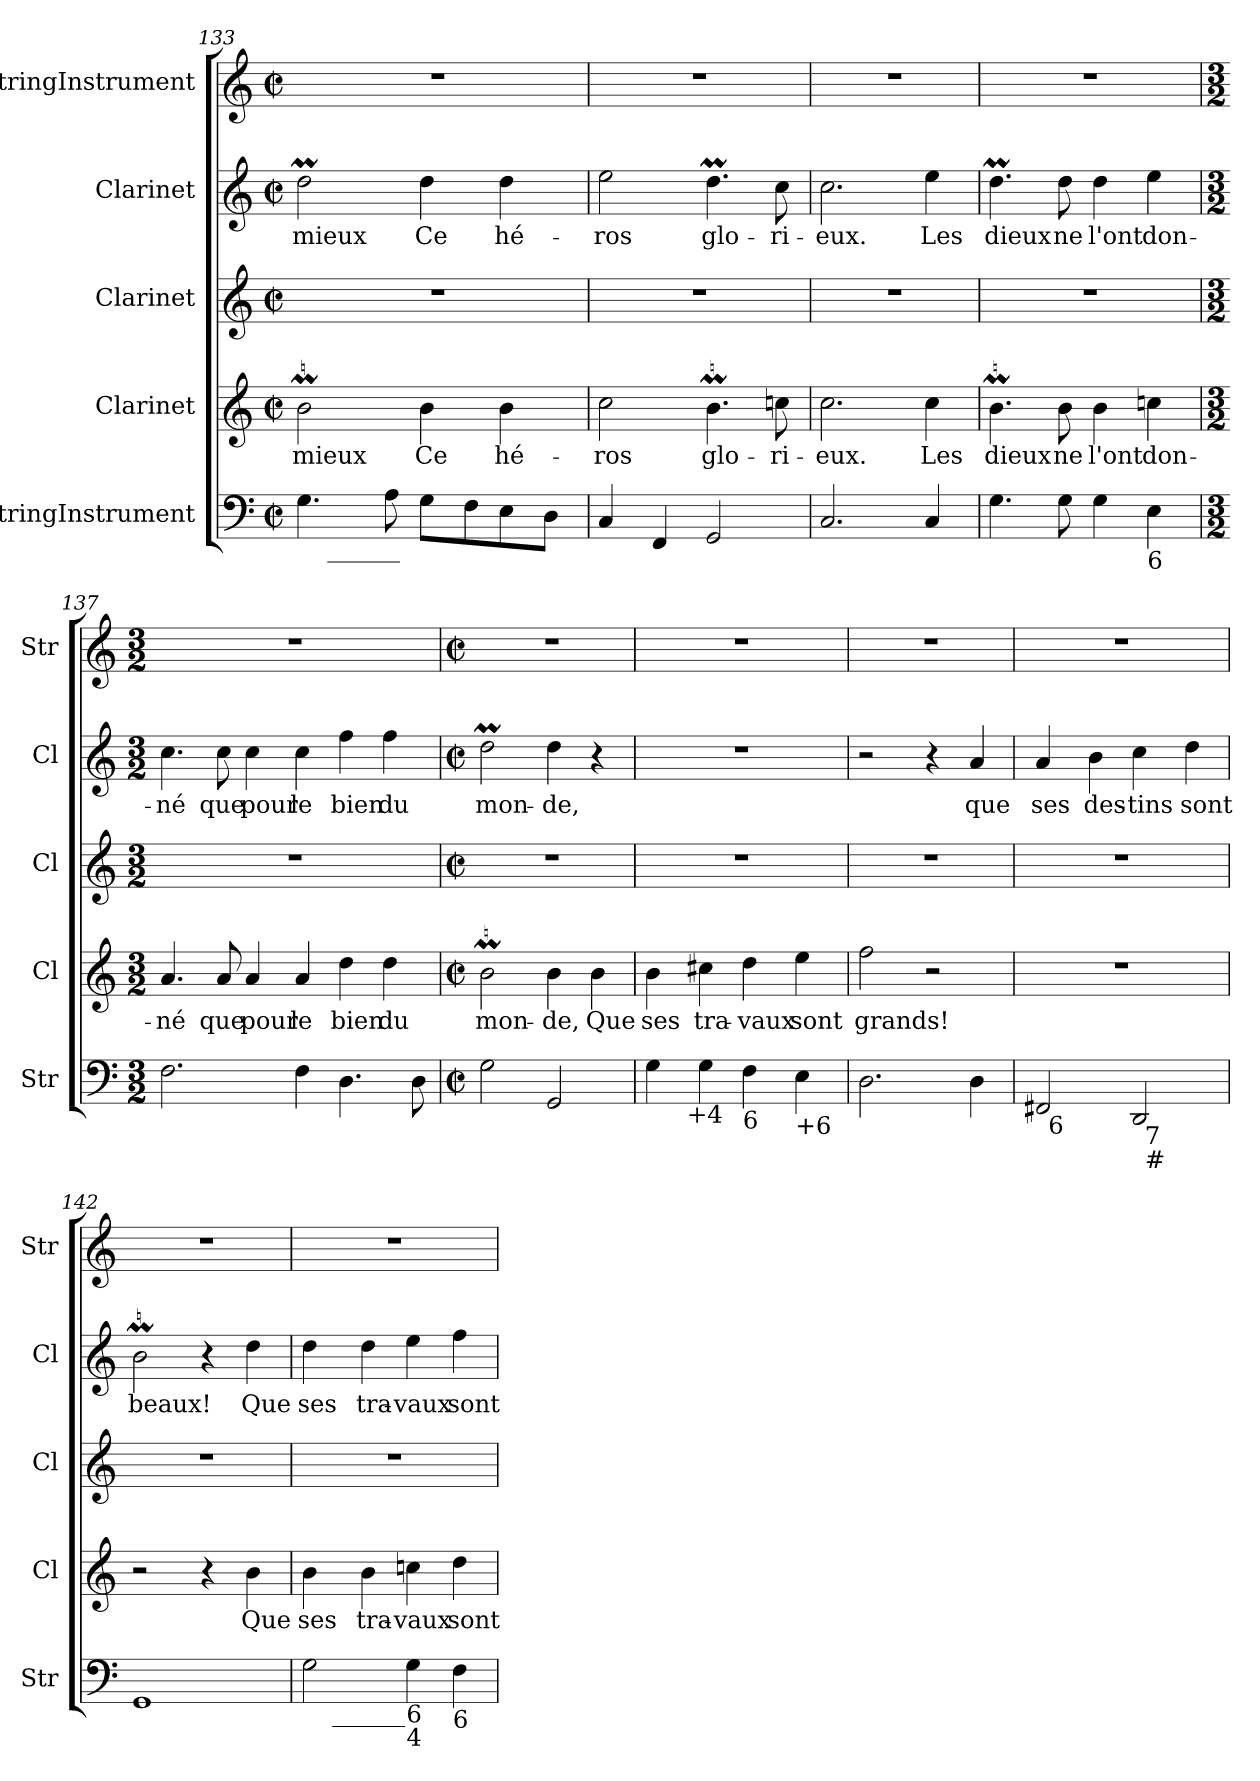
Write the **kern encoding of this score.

**kern	**kern	**text	**kern	**kern	**text	**kern
*part5	*part4	*part4	*part3	*part2	*part2	*part1
*staff5	*staff4	*staff4	*staff3	*staff2	*staff2	*staff1
*I"StringInstrument	*I"Clarinet	*	*I"Clarinet	*I"Clarinet	*	*I"StringInstrument
*I'Str	*I'Cl	*	*I'Cl	*I'Cl	*	*I'Str
!!LO:LB:g=z
*clefF4	*clefG2	*	*clefG2	*clefG2	*	*clefG2
*	*ITrd1c2	*	*ITrd1c2	*ITrd1c2	*	*
*k[]	*k[b-e-]	*	*k[b-e-]	*k[b-e-]	*	*k[]
*C:	*B-:	*	*B-:	*B-:	*	*C:
*M2/2	*M2/2	*	*M2/2	*M2/2	*	*M2/2
*met(c|)	*met(c|)	*	*met(c|)	*met(c|)	*	*met(c|)
=133	=133	=133	=133	=133	=133	=133
*^	*	*	*	*	*	*
4.G\	16.ryy	2aM\	mieux	1r	2ccM\	mieux	1r
!	!LO:TX:b:t=______	!	!	!	!	!	!
.	2ryy	.	.	.	.	.	.
8A\	.	.	.	.	.	.	.
8G\L	.	4a\	Ce	.	4cc\	Ce	.
.	4ryy	.	.	.	.	.	.
8F\	.	.	.	.	.	.	.
8E\	.	4a\	hé-	.	4cc\	hé-	.
.	8ryy	.	.	.	.	.	.
8D\J	.	.	.	.	.	.	.
.	32ryy	.	.	.	.	.	.
*v	*v	*	*	*	*	*	*
=134	=134	=134	=134	=134	=134	=134
4C/	2b-\	-ros	1r	2dd\	-ros	1r
4FF/	.	.	.	.	.	.
2GG/	4.aM\	glo-	.	4.ccM\	glo-	.
.	8b-\	-ri-	.	8b-\	-ri-	.
=135	=135	=135	=135	=135	=135	=135
2.C/	2.b-\	-eux.	1r	2.b-\	-eux.	1r
4C/	4b-\	Les	.	4dd\	Les	.
=136	=136	=136	=136	=136	=136	=136
4.G\	4.aM\	dieux	1r	4.ccM\	dieux	1r
8G\	8a\	ne	.	8cc\	ne	.
4G\	4a\	l'ont	.	4cc\	l'ont	.
!LO:TX:b:t=6	!	!	!	!	!	!
4E\	4b-\	don-	.	4dd\	don-	.
!!LO:LB:g=z
=137	=137	=137	=137	=137	=137	=137
*M3/2	*M3/2	*	*M3/2	*M3/2	*	*M3/2
2.F\	4.g/	-né	1.r	4.b-\	-né	1.r
.	8g/	que	.	8b-\	que	.
.	4g/	pour	.	4b-\	pour	.
4F\	4g/	le	.	4b-\	le	.
4.D\	4cc\	bien	.	4ee-\	bien	.
.	4cc\	du	.	4ee-\	du	.
8D\	.	.	.	.	.	.
=138	=138	=138	=138	=138	=138	=138
*M2/2	*M2/2	*	*M2/2	*M2/2	*	*M2/2
*met(c|)	*met(c|)	*	*met(c|)	*met(c|)	*	*met(c|)
2G\	2aM\	mon-	1r	2ccM\	mon-	1r
2GG/	4a\	-de,	.	4cc\	-de,	.
.	4a\	Que	.	4r	.	.
=139	=139	=139	=139	=139	=139	=139
!LO:TX:b:t=_____	!	!	!	!	!	!
*^	*	*	*	*	*	*
4G\	8..ryy	4a\	ses	1r	1r	.	1r
!	!LO:TX:b:t=+4	!	!	!	!	!	!
.	2ryy	.	.	.	.	.	.
4G\	.	4bn\	tra-	.	.	.	.
!LO:TX:b:t=6	!	!	!	!	!	!	!
4F\	.	4cc\	-vaux	.	.	.	.
.	4ryy	.	.	.	.	.	.
!LO:TX:b:t=+6	!	!	!	!	!	!	!
4E\	.	4dd\	sont	.	.	.	.
.	32ryy	.	.	.	.	.	.
*v	*v	*	*	*	*	*	*
=140	=140	=140	=140	=140	=140	=140
2.D\	2ee-\	grands!	1r	2r	.	1r
.	2r	.	.	4r	.	.
4D\	.	.	.	4g/	que	.
!!LO:PB:g=z
=141	=141	=141	=141	=141	=141	=141
*^	*	*	*	*	*	*
2FF#X/	32ryy	1r	.	1r	4g/	ses	1r
!	!LO:TX:b:t=6	!	!	!	!	!	!
.	2ryy	.	.	.	.	.	.
.	.	.	.	.	4a\	des-	.
2DD/	.	.	.	.	4b-\	-tins	.
!	!LO:TX:b:t=7	!	!	!	!	!	!
!	!LO:TX:b:t=#	!	!	!	!	!	!
.	4...ryy	.	.	.	.	.	.
.	.	.	.	.	4cc\	sont	.
*v	*v	*	*	*	*	*	*
=142	=142	=142	=142	=142	=142	=142
1GG	2r	.	1r	2aM\	beaux!	1r
.	4r	.	.	4r	.	.
.	4a\	Que	.	4cc\	Que	.
=143	=143	=143	=143	=143	=143	=143
*^	*	*	*	*	*	*
2G\	8ryy	4a\	ses	1r	4cc\	ses	1r
!	!LO:TX:b:t=______	!	!	!	!	!	!
.	2..ryy	.	.	.	.	.	.
.	.	4a\	tra-	.	4cc\	tra-	.
!LO:TX:b:t=6\n4	!	!	!	!	!	!	!
4G\	.	4b-X\	-vaux	.	4dd\	-vaux	.
!LO:TX:b:t=6	!	!	!	!	!	!	!
4F\	.	4cc\	sont	.	4ee-\	sont	.
*v	*v	*	*	*	*	*	*
=	=	=	=	=	=	=
*-	*-	*-	*-	*-	*-	*-
